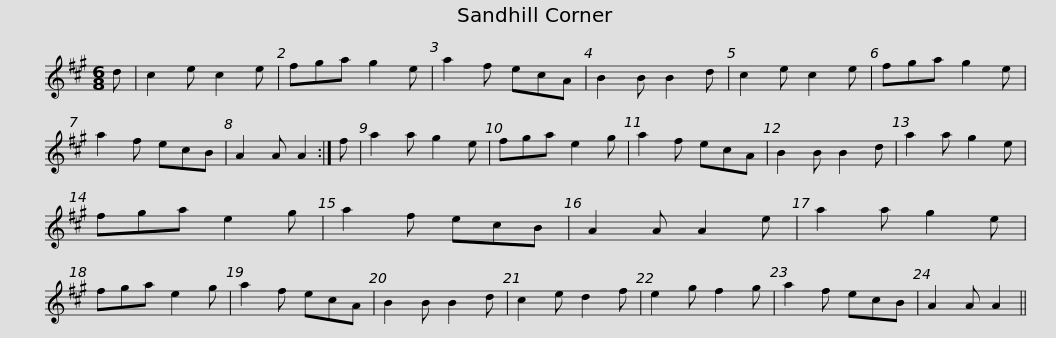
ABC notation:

X:1
L:1/8
M:6/8
I:linebreak $
K:A
V:1 treble
V:1
 d | c2 e c2 e | fga g2 e | a2 f ecA | B2 B B2 d | %5
 c2 e c2 e | fga g2 e | a2 f ecB | A2 A A2 :| f |$ %10
 a2 a g2 e | fga e2 g | a2 f ecA | B2 B B2 d | a2 a g2 e | %15
 fga e2 g | a2 f ecB | A2 A A2 e | a2 a g2 e |$ fga e2 g | %20
 a2 f ecA | B2 B B2 d | c2 e d2 f | e2 g f2 g | a2 f ecB | %25
 A2 A A2 || %26
